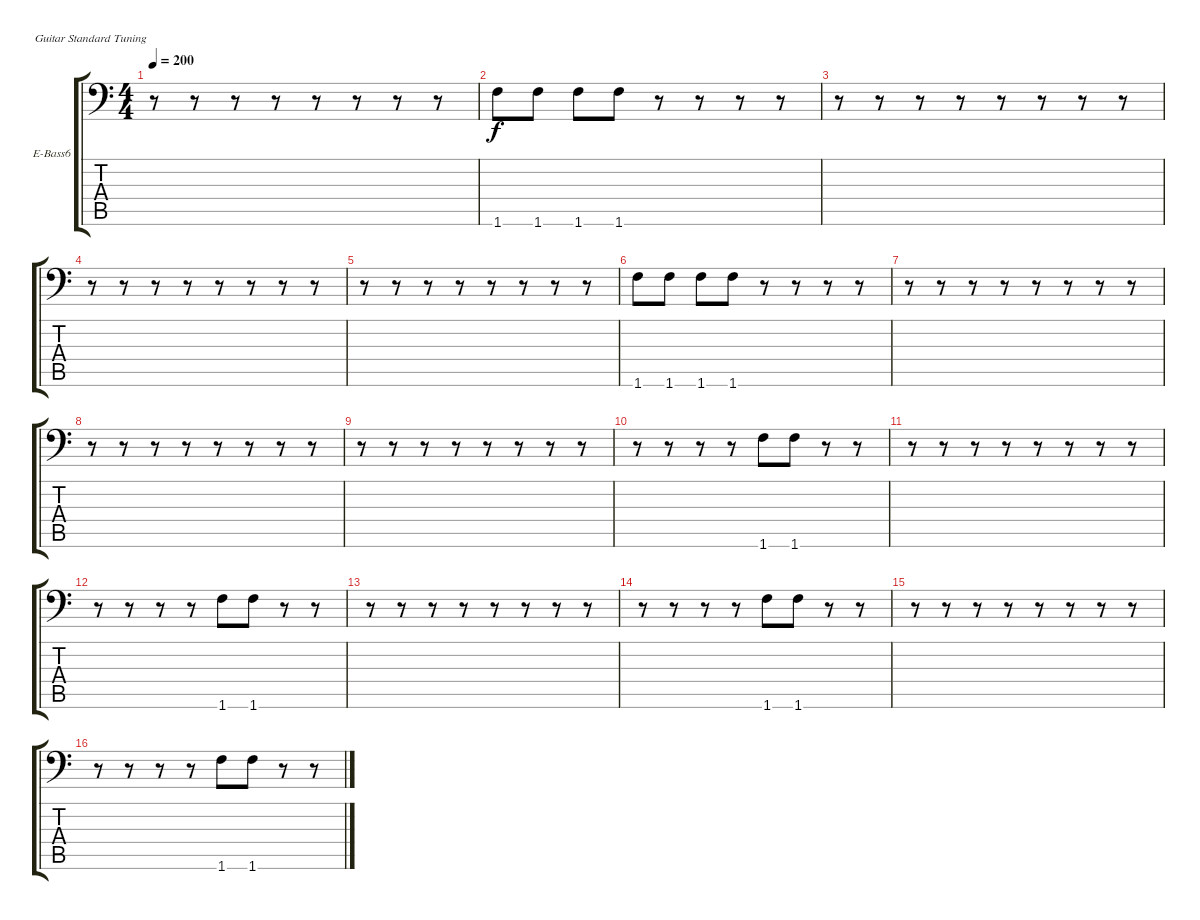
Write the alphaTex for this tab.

\bracketExtendMode groupsimilarinstruments
\firstSystemTrackNameOrientation horizontal
\otherSystemsTrackNameOrientation horizontal
\track ("Бас" "E-Bass6") {instrument electricbasspick}
\staff {score tabs}
\tuning (E4 B3 G3 D3 A2 E2)
\ts (4 4)
\tempo 200
\clef f4
\ks c
r.8{dy ff} r.8 r.8 r.8 r.8 r.8 r.8 r.8 |
1.6.8{dy f} 1.6.8 1.6.8 1.6.8 r.8 r.8 r.8 r.8 |
r.8 r.8 r.8 r.8 r.8 r.8 r.8 r.8 |
r.8 r.8 r.8 r.8 r.8 r.8 r.8 r.8 |
r.8 r.8 r.8 r.8 r.8 r.8 r.8 r.8 |
1.6.8 1.6.8 1.6.8 1.6.8 r.8 r.8 r.8 r.8 |
r.8 r.8 r.8 r.8 r.8 r.8 r.8 r.8 |
r.8 r.8 r.8 r.8 r.8 r.8 r.8 r.8 |
r.8 r.8 r.8 r.8 r.8 r.8 r.8 r.8 |
r.8 r.8 r.8 r.8 1.6.8 1.6.8 r.8 r.8 |
r.8 r.8 r.8 r.8 r.8 r.8 r.8 r.8 |
r.8 r.8 r.8 r.8 1.6.8 1.6.8 r.8 r.8 |
r.8 r.8 r.8 r.8 r.8 r.8 r.8 r.8 |
r.8 r.8 r.8 r.8 1.6.8 1.6.8 r.8 r.8 |
r.8 r.8 r.8 r.8 r.8 r.8 r.8 r.8 |
r.8 r.8 r.8 r.8 1.6.8 1.6.8 r.8 r.8
